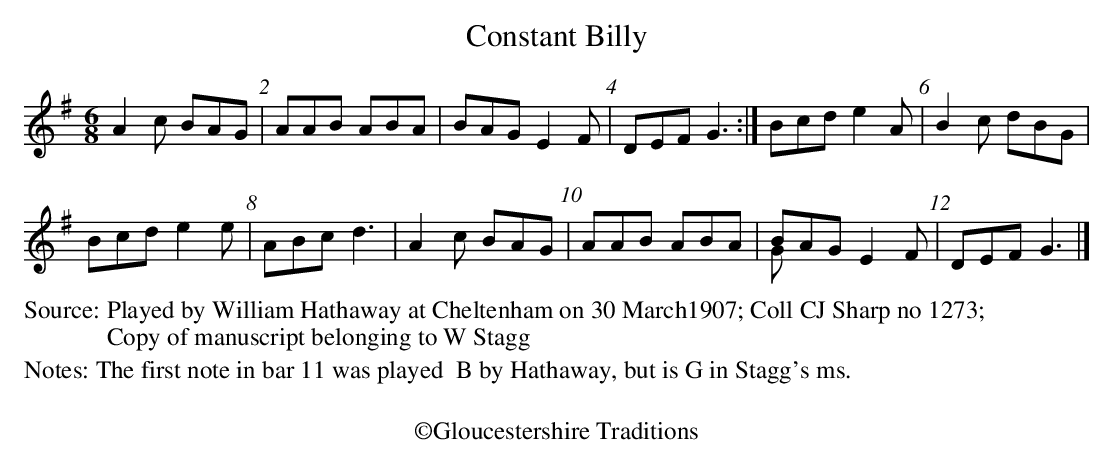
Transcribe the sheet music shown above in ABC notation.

X:1
T:Constant Billy
M:6/8
L:1/8
K:G
A2 c BAG | AAB ABA | BAG E2 F | DEF G3 :| Bcd e2 A | B2 c dBG |
Bcd e2 e | ABc d3 | A2 c BAG | AAB ABA | BAG E2 F &Gx2x3| DEF G3 |]
